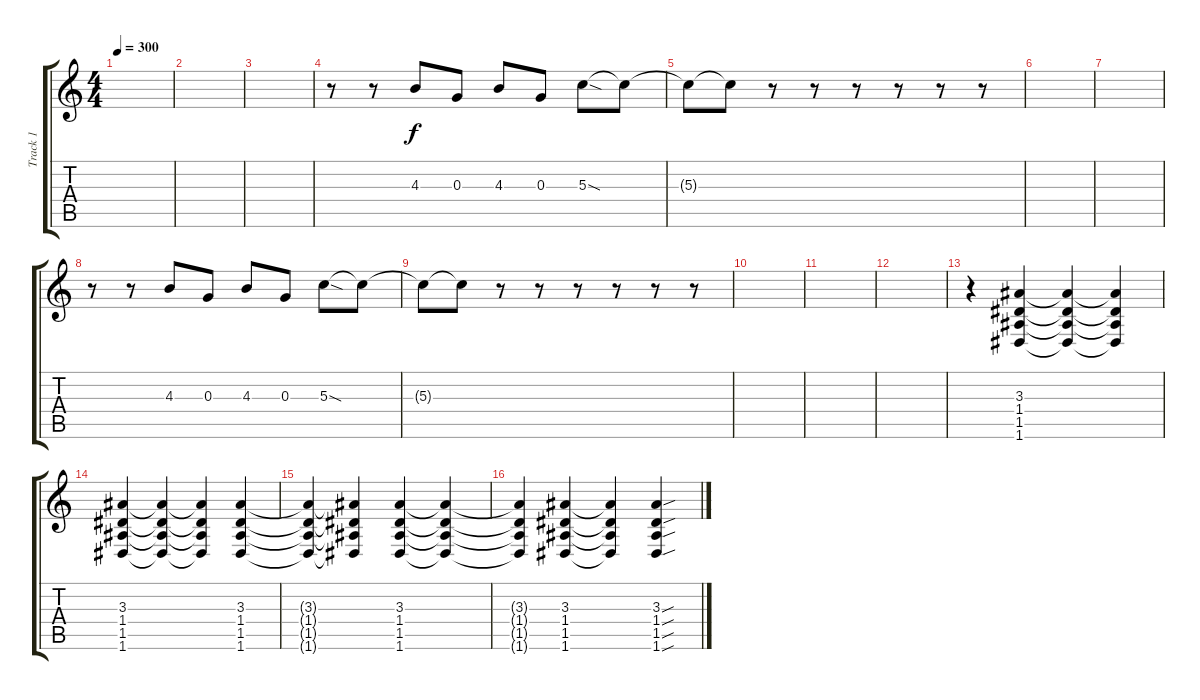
\track ("Track 1" "Track 1") {instrument electricguitarclean}
\staff {score tabs}
\tuning (E4 B3 G3 D3 A2 D2) {hide}
\ts (4 4)
\tempo 300
\clef g2
\ks c
|
|
|
r.8{instrument overdrivenguitar} r.8 4.3.8 0.3.8 4.3.8 0.3.8 5.3{sod}.8 5.3{t}.8 |
5.3{t}.8 5.3{t}.8 r.8 r.8 r.8 r.8 r.8 r.8 |
|
|
r.8 r.8 4.3.8 0.3.8 4.3.8 0.3.8 5.3{sod}.8 5.3{t}.8 |
5.3{t}.8 5.3{t}.8 r.8 r.8 r.8 r.8 r.8 r.8 |
|
|
|
r.4 (3.3 1.4 1.5 1.6).4 (3.3{t} 1.4{t} 1.5{t} 1.6{t}).4 (3.3{t} 1.4{t} 1.5{t} 1.6{t}).4 |
(3.3 1.4 1.5 1.6).4 (3.3{t} 1.4{t} 1.5{t} 1.6{t}).4 (3.3{t} 1.4{t} 1.5{t} 1.6{t}).4 (3.3 1.4 1.5 1.6).4 |
(3.3{t} 1.4{t} 1.5{t} 1.6{t}).4 (3.3{t} 1.4{t} 1.5{t} 1.6{t}).4 (3.3 1.4 1.5 1.6).4 (3.3{t} 1.4{t} 1.5{t} 1.6{t}).4 |
(3.3{t} 1.4{t} 1.5{t} 1.6{t}).4 (3.3 1.4 1.5 1.6).4 (3.3{t} 1.4{t} 1.5{t} 1.6{t}).4 (3.3{sou} 1.4{sou} 1.5{sou} 1.6{sou}).4
